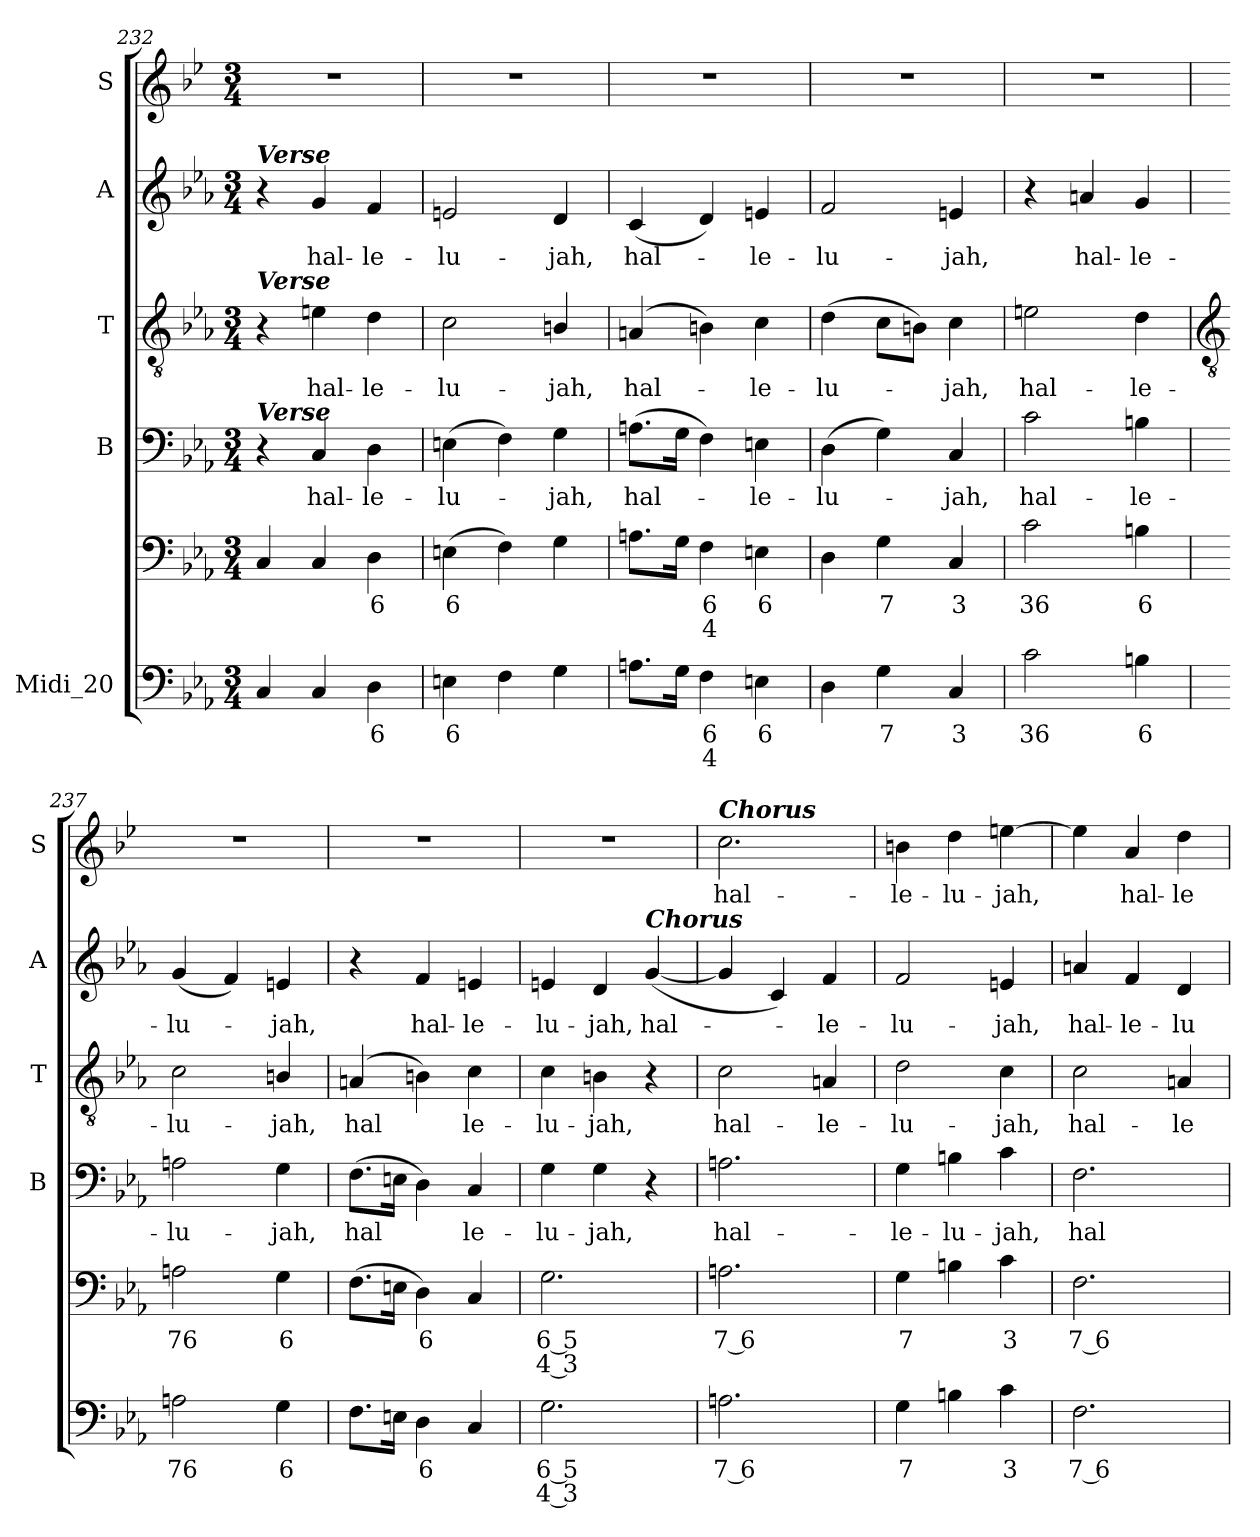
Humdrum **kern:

**kern	**text	**text	**kern	**text	**text	**kern	**text	**kern	**text	**kern	**text	**kern	**text
*part5	*part5	*part5	*part5	*part5	*part5	*part4	*part4	*part3	*part3	*part2	*part2	*part1	*part1
*staff6	*staff6	*staff6	*staff5	*staff5	*staff5	*staff4	*staff4	*staff3	*staff3	*staff2	*staff2	*staff1	*staff1
*I"Midi_20	*	*	*	*	*	*I"B	*	*I"T	*	*I"A	*	*I"S	*
*	*	*	*	*	*	*I'B	*	*I'T	*	*I'A	*	*I'S	*
*clefF4	*	*	*clefF4	*	*	*clefF4	*	*clefGv2	*	*clefG2	*	*clefG2	*
*k[b-e-a-]	*	*	*k[b-e-a-]	*	*	*k[b-e-a-]	*	*k[b-e-a-]	*	*k[b-e-a-]	*	*k[b-e-]	*
*E-:	*	*	*E-:	*	*	*E-:	*	*E-:	*	*E-:	*	*B-:	*
*M3/4	*	*	*M3/4	*	*	*M3/4	*	*M3/4	*	*M3/4	*	*M3/4	*
=232	=232	=232	=232	=232	=232	=232	=232	=232	=232	=232	=232	=232	=232
!	!	!	!	!	!	!	!	!	!	!LO:TX:a:Bi:t=Verse	!	!	!
!	!	!	!	!	!	!	!	!LO:TX:a:Bi:t=Verse	!	!	!	!	!
!	!	!	!	!	!	!LO:TX:a:Bi:t=Verse	!	!	!	!	!	!	!
!	!	!	!	!	!	!	!	!	!	!	!	!LO:N:vis=1	!
4C	.	.	4C	.	.	4r	.	4r	.	4r	.	2.r	.
!	!	!	!	!	!	!	!LO:LY:b	!	!LO:LY:b	!	!LO:LY:b	!	!
4C	.	.	4C	.	.	4C	hal-	4en	hal-	4g	hal-	.	.
!	!LO:LY:b	!	!	!LO:LY:b	!	!	!LO:LY:b	!	!LO:LY:b	!	!LO:LY:b	!	!
4D	6	.	4D	6	.	4D	-le-	4d	-le-	4f	-le-	.	.
=233	=233	=233	=233	=233	=233	=233	=233	=233	=233	=233	=233	=233	=233
!	!LO:LY:b	!	!	!LO:LY:b	!	!	!LO:LY:b	!	!LO:LY:b	!	!LO:LY:b	!LO:N:vis=1	!
4En	6	.	(>4En	6	.	(>4En	-lu-	2c	-lu-	2en	-lu-	2.r	.
4F	.	.	4F)	.	.	4F)	.	.	.	.	.	.	.
!	!	!	!	!	!	!	!LO:LY:b	!	!LO:LY:b	!	!LO:LY:b	!	!
4G	.	.	4G	.	.	4G	jah,	4Bn/	-jah,	4d	-jah,	.	.
=234	=234	=234	=234	=234	=234	=234	=234	=234	=234	=234	=234	=234	=234
!	!	!	!	!	!	!	!LO:LY:b	!	!LO:LY:b	!	!LO:LY:b	!LO:N:vis=1	!
8.AnL	.	.	8.AnL	.	.	(>8.AnL	hal-	(<4An	hal-	(<4c	hal-	2.r	.
16GJ	.	.	16GJ	.	.	16GJ	.	.	.	.	.	.	.
!	!LO:LY:b	!LO:LY:b	!	!LO:LY:b	!LO:LY:b	!	!	!	!	!	!	!	!
4F	6	4	4F	6	4	4F)	.	4Bn)	.	4d)	.	.	.
!	!LO:LY:b	!	!	!LO:LY:b	!	!	!LO:LY:b	!	!LO:LY:b	!	!LO:LY:b	!	!
4En	6	.	4En	6	.	4En	le-	4c	le-	4en	le-	.	.
=235	=235	=235	=235	=235	=235	=235	=235	=235	=235	=235	=235	=235	=235
!	!	!	!	!	!	!	!LO:LY:b	!	!LO:LY:b	!	!LO:LY:b	!LO:N:vis=1	!
4D	.	.	4D	.	.	(>4D	-lu-	(>4d	-lu-	2f	-lu-	2.r	.
!	!LO:LY:b	!	!	!LO:LY:b	!	!	!	!	!	!	!	!	!
4G	7	.	4G	7	.	4G)	.	8cL	.	.	.	.	.
.	.	.	.	.	.	.	.	8BnJ)	.	.	.	.	.
!	!LO:LY:b	!	!	!LO:LY:b	!	!	!LO:LY:b	!	!LO:LY:b	!	!LO:LY:b	!	!
4C	3	.	4C	3	.	4C	jah,	4c	jah,	4en	-jah,	.	.
=236	=236	=236	=236	=236	=236	=236	=236	=236	=236	=236	=236	=236	=236
!	!LO:LY:b	!	!	!LO:LY:b	!	!	!LO:LY:b	!	!LO:LY:b	!	!	!LO:N:vis=1	!
2c	36	.	2c	36	.	2c	hal-	2en	hal-	4r	.	2.r	.
!	!	!	!	!	!	!	!	!	!	!	!LO:LY:b	!	!
.	.	.	.	.	.	.	.	.	.	4an	hal-	.	.
!	!LO:LY:b	!	!	!LO:LY:b	!	!	!LO:LY:b	!	!LO:LY:b	!	!LO:LY:b	!	!
4Bn	6	.	4Bn	6	.	4Bn	-le-	4d	-le-	4g	-le-	.	.
!!LO:LB:g=z
=237	=237	=237	=237	=237	=237	=237	=237	=237	=237	=237	=237	=237	=237
*	*	*	*	*	*	*	*	*clefGv2	*	*	*	*	*
!	!LO:LY:b	!	!	!LO:LY:b	!	!	!LO:LY:b	!	!LO:LY:b	!	!LO:LY:b	!LO:N:vis=1	!
2An	76	.	2An	76	.	2An	-lu-	2c	-lu-	(<4g	-lu-	2.r	.
.	.	.	.	.	.	.	.	.	.	4f)	.	.	.
!	!LO:LY:b	!	!	!LO:LY:b	!	!	!LO:LY:b	!	!LO:LY:b	!	!LO:LY:b	!	!
4G	6	.	4G	6	.	4G	-jah,	4Bn/	-jah,	4en	jah,	.	.
=238	=238	=238	=238	=238	=238	=238	=238	=238	=238	=238	=238	=238	=238
!	!	!	!	!	!	!	!LO:LY:b	!	!LO:LY:b	!	!	!LO:N:vis=1	!
8.FL	.	.	(>8.FL	.	.	(>8.FL	hal	(<4An	hal	4r	.	2.r	.
16EnJ	.	.	16EnJ	.	.	16EnJ	.	.	.	.	.	.	.
!	!LO:LY:b	!	!	!LO:LY:b	!	!	!	!	!	!	!LO:LY:b	!	!
4D	6	.	4D)	6	.	4D)	.	4Bn)	.	4f	hal-	.	.
!	!	!	!	!	!	!	!LO:LY:b	!	!LO:LY:b	!	!LO:LY:b	!	!
4C	.	.	4C	.	.	4C	le-	4c	le-	4en	-le-	.	.
=239	=239	=239	=239	=239	=239	=239	=239	=239	=239	=239	=239	=239	=239
!	!LO:LY:b	!LO:LY:b	!	!LO:LY:b	!LO:LY:b	!	!LO:LY:b	!	!LO:LY:b	!	!LO:LY:b	!LO:N:vis=1	!
2.G	6 5	4 3	2.G	6 5	4 3	4G	-lu-	4c	-lu-	4en	-lu-	2.r	.
!	!	!	!	!	!	!	!LO:LY:b	!	!LO:LY:b	!	!LO:LY:b	!	!
.	.	.	.	.	.	4G	-jah,	4Bn	-jah,	4d	-jah,	.	.
!	!	!	!	!	!	!	!	!	!	!LO:TX:a:Bi:t=Chorus	!	!	!
!	!	!	!	!	!	!	!	!	!	!	!LO:LY:b	!	!
.	.	.	.	.	.	4r	.	4r	.	(<[4g	hal-	.	.
=240	=240	=240	=240	=240	=240	=240	=240	=240	=240	=240	=240	=240	=240
!	!	!	!	!	!	!	!	!	!	!	!	!LO:TX:a:Bi:t=Chorus	!
!	!LO:LY:b	!	!	!LO:LY:b	!	!	!LO:LY:b	!	!LO:LY:b	!	!	!	!LO:LY:b
2.An	7 6	.	2.An	7 6	.	2.An	hal-	2c	hal-	4g]	.	2.cc	hal-
.	.	.	.	.	.	.	.	.	.	4c)	.	.	.
!	!	!	!	!	!	!	!	!	!LO:LY:b	!	!LO:LY:b	!	!
.	.	.	.	.	.	.	.	4An	-le-	4f	le-	.	.
=241	=241	=241	=241	=241	=241	=241	=241	=241	=241	=241	=241	=241	=241
!	!LO:LY:b	!	!	!LO:LY:b	!	!	!LO:LY:b	!	!LO:LY:b	!	!LO:LY:b	!	!LO:LY:b
4G	7	.	4G	7	.	4G	-le-	2d	-lu-	2f	-lu-	4bn	-le-
!	!	!	!	!	!	!	!LO:LY:b	!	!	!	!	!	!LO:LY:b
4Bn	.	.	4Bn	.	.	4Bn	-lu-	.	.	.	.	4dd	-lu-
!	!LO:LY:b	!	!	!LO:LY:b	!	!	!LO:LY:b	!	!LO:LY:b	!	!LO:LY:b	!	!LO:LY:b
4c	3	.	4c	3	.	4c	-jah,	4c	-jah,	4en	-jah,	[4een	-jah,
=242	=242	=242	=242	=242	=242	=242	=242	=242	=242	=242	=242	=242	=242
!	!LO:LY:b	!	!	!LO:LY:b	!	!	!LO:LY:b	!	!LO:LY:b	!	!LO:LY:b	!	!
2.F	7 6	.	2.F	7 6	.	2.F	hal-	2c	hal-	4an	hal-	4ee]	.
!	!	!	!	!	!	!	!	!	!	!	!LO:LY:b	!	!LO:LY:b
.	.	.	.	.	.	.	.	.	.	4f	-le-	4a	hal-
!	!	!	!	!	!	!	!	!	!LO:LY:b	!	!LO:LY:b	!	!LO:LY:b
.	.	.	.	.	.	.	.	4An	-le-	4d	-lu-	4dd	-le-
=	=	=	=	=	=	=	=	=	=	=	=	=	=
*-	*-	*-	*-	*-	*-	*-	*-	*-	*-	*-	*-	*-	*-
